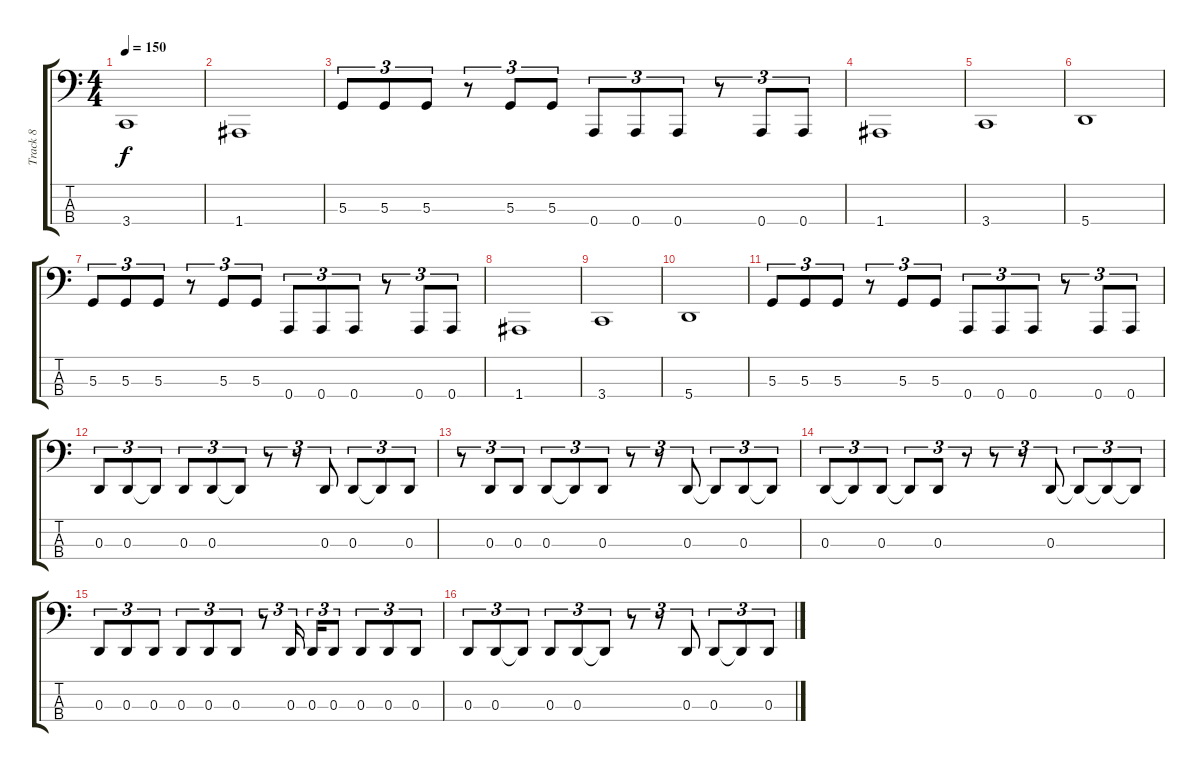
\track ("Track 8" "Track 8") {instrument synthbass1}
\staff {score tabs}
\tuning (D2 A1 D1 A0) {hide}
\ts (4 4)
\tempo 150
\clef f4
\ks c
3.4.1{dy f} |
1.4.1 |
5.3.8{tu (3 2)} 5.3.8{tu (3 2)} 5.3.8{tu (3 2)} r.8{tu (3 2)} 5.3.8{tu (3 2)} 5.3.8{tu (3 2)} 0.4.8{tu (3 2)} 0.4.8{tu (3 2)} 0.4.8{tu (3 2)} r.8{tu (3 2)} 0.4.8{tu (3 2)} 0.4.8{tu (3 2)} |
1.4.1 |
3.4.1 |
5.4.1 |
5.3.8{tu (3 2)} 5.3.8{tu (3 2)} 5.3.8{tu (3 2)} r.8{tu (3 2)} 5.3.8{tu (3 2)} 5.3.8{tu (3 2)} 0.4.8{tu (3 2)} 0.4.8{tu (3 2)} 0.4.8{tu (3 2)} r.8{tu (3 2)} 0.4.8{tu (3 2)} 0.4.8{tu (3 2)} |
1.4.1 |
3.4.1 |
5.4.1 |
5.3.8{tu (3 2)} 5.3.8{tu (3 2)} 5.3.8{tu (3 2)} r.8{tu (3 2)} 5.3.8{tu (3 2)} 5.3.8{tu (3 2)} 0.4.8{tu (3 2)} 0.4.8{tu (3 2)} 0.4.8{tu (3 2)} r.8{tu (3 2)} 0.4.8{tu (3 2)} 0.4.8{tu (3 2)} |
0.3.8{tu (3 2)} 0.3.8{tu (3 2)} 0.3{t}.8{tu (3 2)} 0.3.8{tu (3 2)} 0.3.8{tu (3 2)} 0.3{t}.8{tu (3 2)} r.8{tu (3 2)} r.8{tu (3 2)} 0.3.8{tu (3 2)} 0.3.8{tu (3 2)} 0.3{t}.8{tu (3 2)} 0.3.8{tu (3 2)} |
r.8{tu (3 2)} 0.3.8{tu (3 2)} 0.3.8{tu (3 2)} 0.3.8{tu (3 2)} 0.3{t}.8{tu (3 2)} 0.3.8{tu (3 2)} r.8{tu (3 2)} r.8{tu (3 2)} 0.3.8{tu (3 2)} 0.3{t}.8{tu (3 2)} 0.3.8{tu (3 2)} 0.3{t}.8{tu (3 2)} |
0.3.8{tu (3 2)} 0.3{t}.8{tu (3 2)} 0.3.8{tu (3 2)} 0.3{t}.8{tu (3 2)} 0.3.8{tu (3 2)} r.8{tu (3 2)} r.8{tu (3 2)} r.8{tu (3 2)} 0.3.8{tu (3 2)} 0.3{t}.8{tu (3 2)} 0.3{t}.8{tu (3 2)} 0.3{t}.8{tu (3 2)} |
0.3.8{tu (3 2)} 0.3.8{tu (3 2)} 0.3.8{tu (3 2)} 0.3.8{tu (3 2)} 0.3.8{tu (3 2)} 0.3.8{tu (3 2)} r.8{tu (3 2)} 0.3.16{tu (3 2) beam splitsecondary} 0.3.16{tu (3 2)} 0.3.8{tu (3 2)} 0.3.8{tu (3 2)} 0.3.8{tu (3 2)} 0.3.8{tu (3 2)} |
0.3.8{tu (3 2)} 0.3.8{tu (3 2)} 0.3{t}.8{tu (3 2)} 0.3.8{tu (3 2)} 0.3.8{tu (3 2)} 0.3{t}.8{tu (3 2)} r.8{tu (3 2)} r.8{tu (3 2)} 0.3.8{tu (3 2)} 0.3.8{tu (3 2)} 0.3{t}.8{tu (3 2)} 0.3.8{tu (3 2)}
